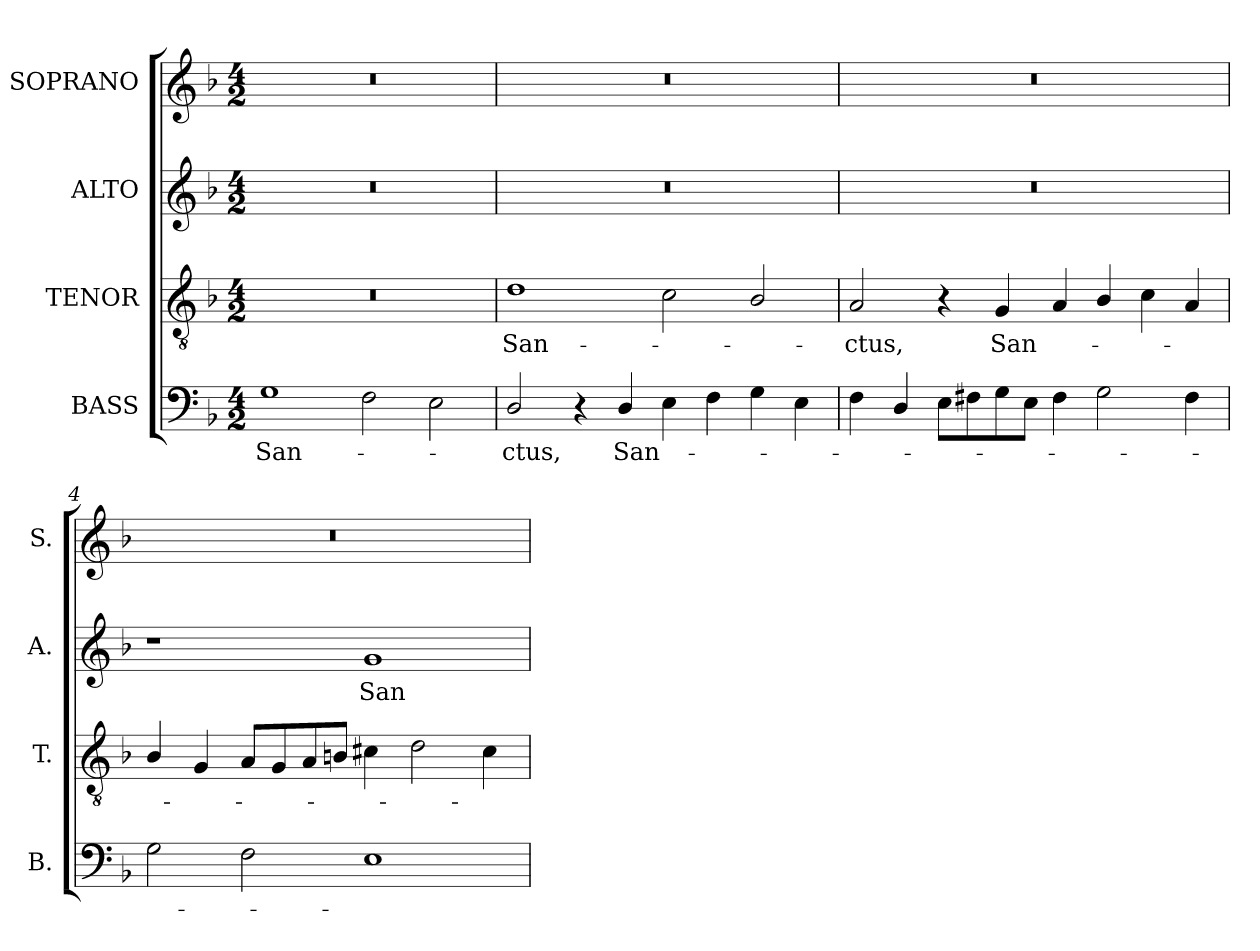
**kern	**text	**kern	**text	**kern	**text	**kern
*part4	*part4	*part3	*part3	*part2	*part2	*part1
*staff4	*staff4	*staff3	*staff3	*staff2	*staff2	*staff1
*I"BASS	*	*I"TENOR	*	*I"ALTO	*	*I"SOPRANO
*I'B.	*	*I'T.	*	*I'A.	*	*I'S.
!!LO:PB:g=z
*clefF4	*	*clefGv2	*	*clefG2	*	*clefG2
*	*	*ITrd7c12	*	*	*	*
*k[b-]	*	*k[b-]	*	*k[b-]	*	*k[b-]
*F:	*	*F:	*	*F:	*	*F:
*M4/2	*	*M4/2	*	*M4/2	*	*M4/2
=1	=1	=1	=1	=1	=1	=1
!	!LO:LY:b:color=#000000	!LO:N:vis=1	!	!LO:N:vis=1	!	!LO:N:vis=1
1Gi	San-	0r	.	0r	.	0r
2Fi\	.	.	.	.	.	.
2Ei\	.	.	.	.	.	.
=2	=2	=2	=2	=2	=2	=2
!	!LO:LY:b:color=#000000	!	!	!	!	!
!	!	!	!LO:LY:b:color=#000000	!LO:N:vis=1	!	!LO:N:vis=1
2Di/	-ctus,	1Di	San-	0r	.	0r
4r	.	.	.	.	.	.
!	!LO:LY:b:color=#000000	!	!	!	!	!
4Di/	San-	.	.	.	.	.
4Ei\	.	2Ci\	.	.	.	.
4Fi\	.	.	.	.	.	.
4Gi\	.	2BB-i/	.	.	.	.
4Ei\	.	.	.	.	.	.
=3	=3	=3	=3	=3	=3	=3
!	!	!	!LO:LY:b:color=#000000	!LO:N:vis=1	!	!LO:N:vis=1
4Fi\	.	2AAi/	-ctus,	0r	.	0r
4Di/	.	.	.	.	.	.
8Ei\L	.	4r	.	.	.	.
8F#Xi\	.	.	.	.	.	.
!	!	!	!LO:LY:b:color=#000000	!	!	!
8Gi\	.	4GGi/	San-	.	.	.
8Ei\J	.	.	.	.	.	.
4F#i\	.	4AAi/	.	.	.	.
2Gi\	.	4BB-i/	.	.	.	.
.	.	4Ci\	.	.	.	.
4F#i\	.	4AAi/	.	.	.	.
!!LO:LB:g=z
=4	=4	=4	=4	=4	=4	=4
!	!	!	!	!	!	!LO:N:vis=1
2Gi\	.	4BB-i/	.	1r	.	0r
.	.	4GGi/	.	.	.	.
2Fi\	.	8AAi/L	.	.	.	.
.	.	8GGi/	.	.	.	.
.	.	8AAi/	.	.	.	.
.	.	8BBni/J	.	.	.	.
!	!	!	!	!	!LO:LY:b:color=#000000	!
1Ei	.	4C#Xi\	.	1gi	San-	.
.	.	2Di\	.	.	.	.
.	.	4C#i\	.	.	.	.
=	=	=	=	=	=	=
*-	*-	*-	*-	*-	*-	*-
